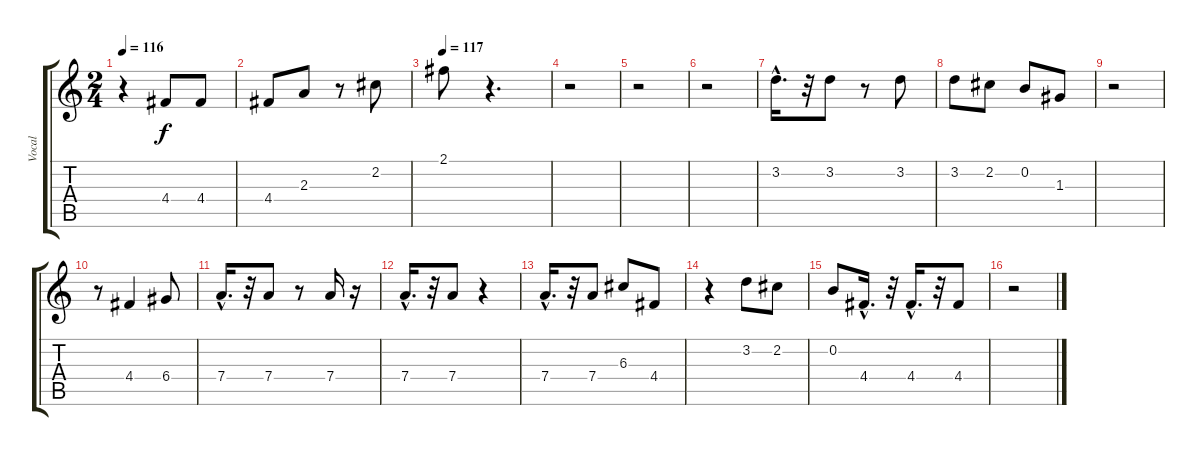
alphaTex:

\track ("Vocal" "Vocal") {instrument fretlessbass}
\staff {score tabs}
\tuning (E4 B3 G3 D3 A2 E2) {hide}
\ts (2 4)
\tempo 116
\clef g2
\ks c
r.4{dy f} 4.4.8 4.4.8 |
4.4.8 2.3.8 r.8 2.2.8 |
\tempo 117
2.1.8 r.4{d} |
r.2 |
r.2 |
r.2 |
3.2{hac}.16{d} r.32 3.2.8 r.8 3.2.8 |
3.2.8 2.2.8 0.2.8 1.3.8 |
r.2 |
r.8 4.4.4 6.4.8 |
7.4{hac}.16{d} r.32 7.4.8 r.8 7.4.16 r.16 |
7.4{hac}.16{d} r.32 7.4.8 r.4 |
7.4{hac}.16{d} r.32 7.4.8 6.3.8 4.4.8 |
r.4 3.2.8 2.2.8 |
0.2.8 4.4{hac}.16{d} r.32 4.4{hac}.16{d} r.32 4.4.8 |
r.2
